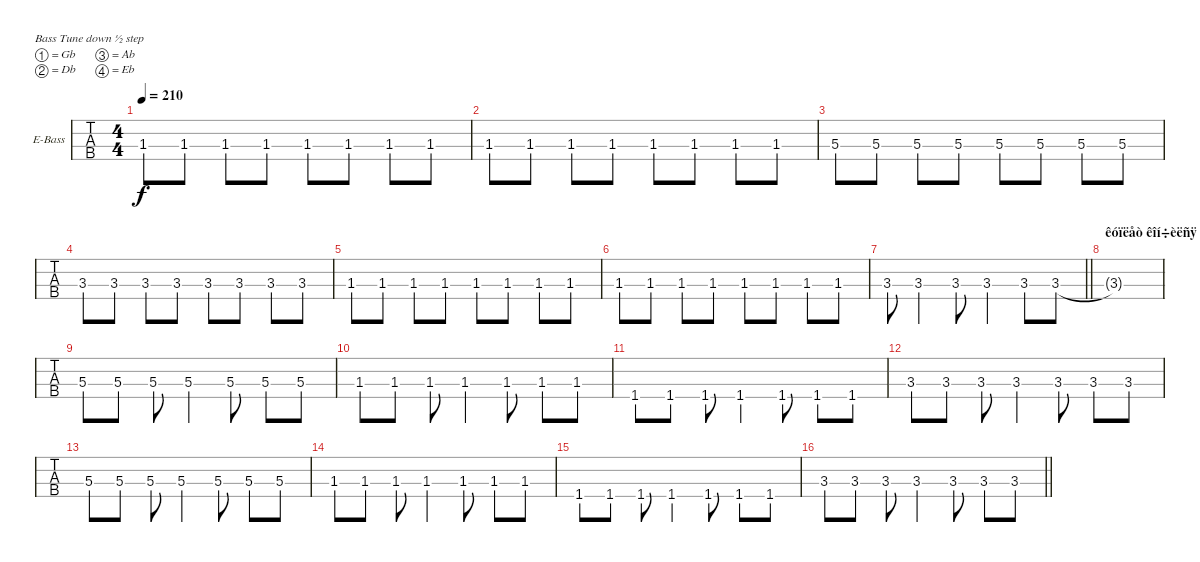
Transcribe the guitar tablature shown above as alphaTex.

\bracketExtendMode groupsimilarinstruments
\firstSystemTrackNameOrientation horizontal
\otherSystemsTrackNameOrientation horizontal
\track ("Electric Bass" "E-Bass") {instrument electricbassfinger}
\staff {tabs}
\tuning (Gb2 Db2 Ab1 Eb1)
\ts (4 4)
\tempo 210
\clef f4
\ks c
1.3.8{dy f} 1.3.8 1.3.8 1.3.8 1.3.8 1.3.8 1.3.8 1.3.8 |
1.3.8 1.3.8 1.3.8 1.3.8 1.3.8 1.3.8 1.3.8 1.3.8 |
5.3.8 5.3.8 5.3.8 5.3.8 5.3.8 5.3.8 5.3.8 5.3.8 |
3.3.8 3.3.8 3.3.8 3.3.8 3.3.8 3.3.8 3.3.8 3.3.8 |
1.3.8 1.3.8 1.3.8 1.3.8 1.3.8 1.3.8 1.3.8 1.3.8 |
1.3.8 1.3.8 1.3.8 1.3.8 1.3.8 1.3.8 1.3.8 1.3.8 |
\barLineRight lightlight
3.3.8 3.3.4 3.3.8 3.3.4 3.3.8 3.3.8 |
\section ("" "êóïëåò êîí÷èëñÿ")
3.3{t}.1 |
5.3.8 5.3.8 5.3.8 5.3.4 5.3.8 5.3.8 5.3.8 |
1.3.8 1.3.8 1.3.8 1.3.4 1.3.8 1.3.8 1.3.8 |
1.4.8 1.4.8 1.4.8 1.4.4 1.4.8 1.4.8 1.4.8 |
3.3.8 3.3.8 3.3.8 3.3.4 3.3.8 3.3.8 3.3.8 |
5.3.8 5.3.8 5.3.8 5.3.4 5.3.8 5.3.8 5.3.8 |
1.3.8 1.3.8 1.3.8 1.3.4 1.3.8 1.3.8 1.3.8 |
1.4.8 1.4.8 1.4.8 1.4.4 1.4.8 1.4.8 1.4.8 |
\barLineRight lightlight
3.3.8 3.3.8 3.3.8 3.3.4 3.3.8 3.3.8 3.3.8
